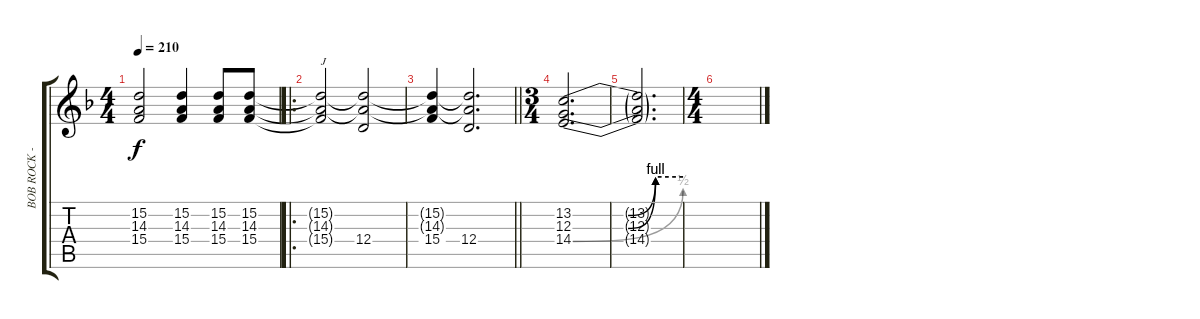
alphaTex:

\track ("BOB ROCK - VOCALS" "BOB ROCK -") {instrument violin}
\staff {score tabs}
\tuning (E4 B3 G3 D3 A2 E2) {hide}
\ts (4 4)
\tempo 210
\clef g2
\ks f
(15.2{t} 14.3{t} 15.4{t}).2{dy f} (15.2 14.3 15.4).4 (15.2 14.3 15.4).8 (15.2 14.3 15.4).8 |
\ro
(15.2{t} 14.3{t} 15.4{t}).2{txt "J"} (15.2{t} 14.3{t} 12.4).2 |
\barLineRight lightlight
(15.2{t} 14.3{t} 15.4).4 (15.2{t} 14.3{t} 12.4).2{d} |
\ts (3 4)
(13.2{be (custom 0 0 15 0 30 0 45 4 60 4)} 12.3{be (custom 0 0 15 0 30 0 45 4 60 4)} 14.4{be (bend 0 0 60 2)}).2{d} |
(13.2{t} 12.3{t} 14.4{t}).2{d} |
\ts (4 4)
